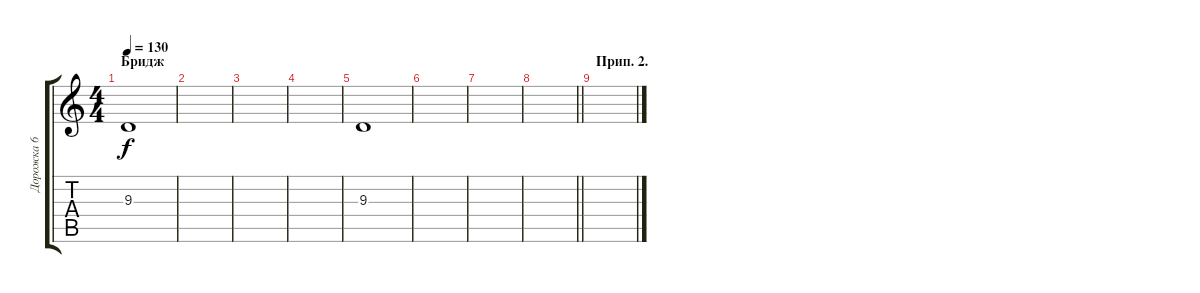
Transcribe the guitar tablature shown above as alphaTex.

\track ("Дорожка 6" "Дорожка 6") {instrument tubularbells}
\staff {score tabs}
\tuning (D4 A3 F3 C3 G2 D2) {hide}
\ts (4 4)
\section ("" "Бридж")
\tempo 130
\clef g2
\ks c
9.3.1{dy f} |
|
|
|
9.3.1 |
|
|
\barLineRight lightlight
|
\section ("" "Прип. 2.")
